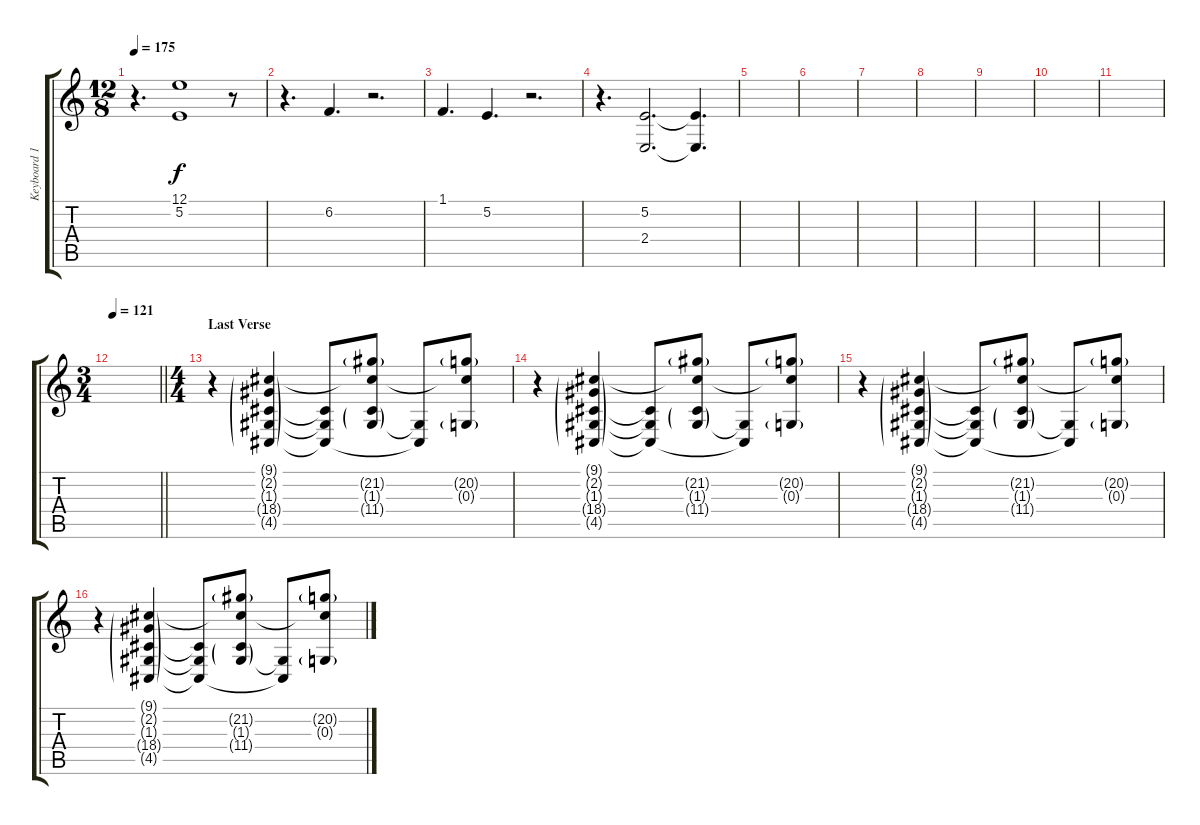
\track ("Keyboard 1 - Mustis" "Keyboard 1") {instrument stringensemble1}
\staff {score tabs}
\tuning (E4 B3 G3 D3 A2 E2) {hide}
\ts (12 8)
\tempo 175
\clef g2
\ks c
r.4{d dy f} (12.1 5.2).1 r.8 |
r.4{d} 6.2.4{d} r.2{d} |
1.1.4{d} 5.2.4{d} r.2{d} |
r.4{d} (5.2 2.4).2{d} (5.2{t} 2.4{t}).4{d} |
|
|
|
|
|
|
|
\ts (3 4)
\tempo 121
\barLineRight lightlight
|
\ts (4 4)
\section ("" "Last Verse")
r.4 (9.1{g} 2.2{g} 1.3{g} 18.4{g} 4.5{g}).4 (2.2{t} 1.3{t} 4.5{t}).8 (9.1{t} 21.2{g} 1.3{g} 11.4{g}).8 (1.3{t} 4.5{t}).8 (9.1{t} 20.2{g} 0.3{g}).8 |
r.4 (9.1{g} 2.2{g} 1.3{g} 18.4{g} 4.5{g}).4 (2.2{t} 1.3{t} 4.5{t}).8 (9.1{t} 21.2{g} 1.3{g} 11.4{g}).8 (1.3{t} 4.5{t}).8 (9.1{t} 20.2{g} 0.3{g}).8 |
r.4 (9.1{g} 2.2{g} 1.3{g} 18.4{g} 4.5{g}).4 (2.2{t} 1.3{t} 4.5{t}).8 (9.1{t} 21.2{g} 1.3{g} 11.4{g}).8 (1.3{t} 4.5{t}).8 (9.1{t} 20.2{g} 0.3{g}).8 |
r.4 (9.1{g} 2.2{g} 1.3{g} 18.4{g} 4.5{g}).4 (2.2{t} 1.3{t} 4.5{t}).8 (9.1{t} 21.2{g} 1.3{g} 11.4{g}).8 (1.3{t} 4.5{t}).8 (9.1{t} 20.2{g} 0.3{g}).8
